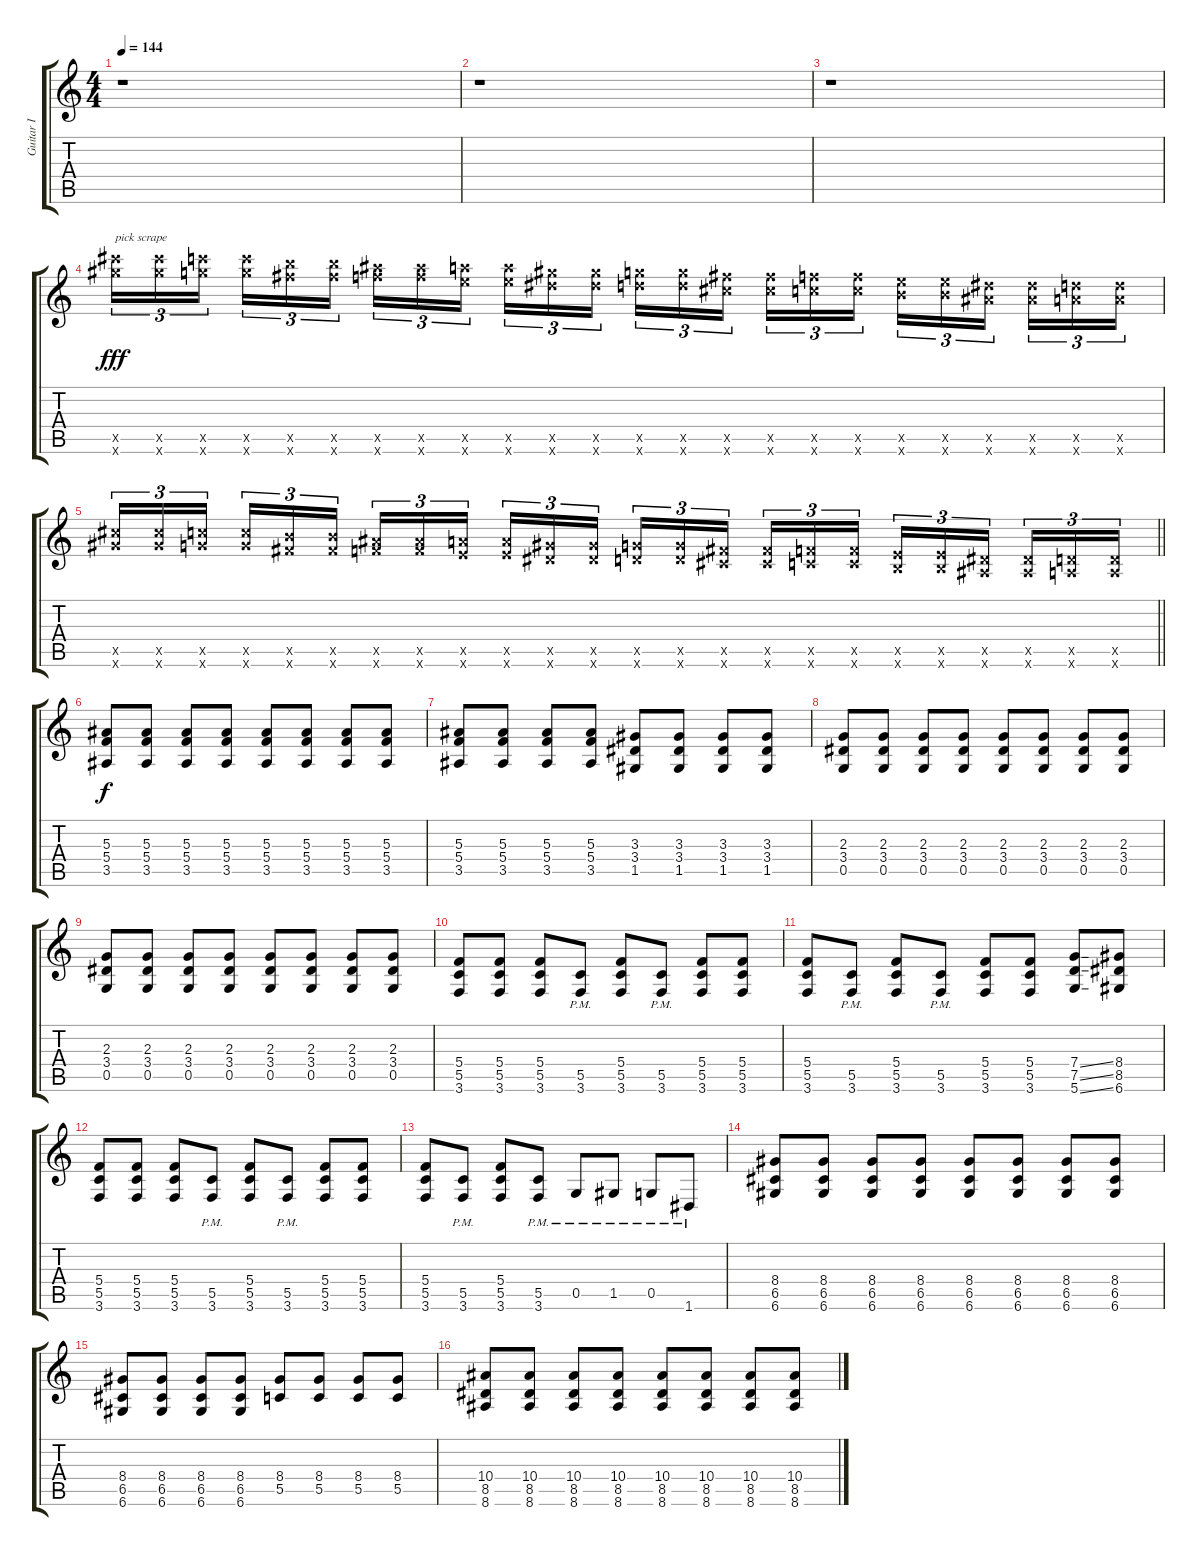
\track ("Guitar I" "Guitar I") {instrument overdrivenguitar}
\staff {score tabs}
\tuning (D4 A3 F3 C3 G2 D2) {hide}
\ts (4 4)
\tempo 144
\clef g2
\ks c
r.1{dy f} |
r.1 |
r.1 |
(30.5{x} 30.6{x}).16{tu (3 2) txt "pick scrape" dy fff instrument guitarfretnoise} (30.5{x} 30.6{x}).16{tu (3 2)} (29.5{x} 29.6{x}).16{tu (3 2) beam splitsecondary} (29.5{x} 29.6{x}).16{tu (3 2)} (28.5{x} 28.6{x}).16{tu (3 2)} (28.5{x} 28.6{x}).16{tu (3 2)} (27.5{x} 27.6{x}).16{tu (3 2)} (27.5{x} 27.6{x}).16{tu (3 2)} (26.5{x} 26.6{x}).16{tu (3 2) beam splitsecondary} (26.5{x} 26.6{x}).16{tu (3 2)} (25.5{x} 25.6{x}).16{tu (3 2)} (25.5{x} 25.6{x}).16{tu (3 2)} (24.5{x} 24.6{x}).16{tu (3 2)} (24.5{x} 24.6{x}).16{tu (3 2)} (23.5{x} 23.6{x}).16{tu (3 2) beam splitsecondary} (23.5{x} 23.6{x}).16{tu (3 2)} (22.5{x} 22.6{x}).16{tu (3 2)} (22.5{x} 22.6{x}).16{tu (3 2)} (21.5{x} 21.6{x}).16{tu (3 2)} (21.5{x} 21.6{x}).16{tu (3 2)} (20.5{x} 20.6{x}).16{tu (3 2) beam splitsecondary} (20.5{x} 20.6{x}).16{tu (3 2)} (19.5{x} 19.6{x}).16{tu (3 2)} (19.5{x} 19.6{x}).16{tu (3 2)} |
\barLineRight lightlight
(18.5{x} 18.6{x}).16{tu (3 2)} (18.5{x} 18.6{x}).16{tu (3 2)} (17.5{x} 17.6{x}).16{tu (3 2) beam splitsecondary} (17.5{x} 17.6{x}).16{tu (3 2)} (16.5{x} 16.6{x}).16{tu (3 2)} (16.5{x} 16.6{x}).16{tu (3 2)} (15.5{x} 15.6{x}).16{tu (3 2)} (15.5{x} 15.6{x}).16{tu (3 2)} (14.5{x} 14.6{x}).16{tu (3 2) beam splitsecondary} (14.5{x} 14.6{x}).16{tu (3 2)} (13.5{x} 13.6{x}).16{tu (3 2)} (13.5{x} 13.6{x}).16{tu (3 2)} (12.5{x} 12.6{x}).16{tu (3 2)} (12.5{x} 12.6{x}).16{tu (3 2)} (11.5{x} 11.6{x}).16{tu (3 2) beam splitsecondary} (11.5{x} 11.6{x}).16{tu (3 2)} (10.5{x} 10.6{x}).16{tu (3 2)} (10.5{x} 10.6{x}).16{tu (3 2)} (9.5{x} 9.6{x}).16{tu (3 2)} (9.5{x} 9.6{x}).16{tu (3 2)} (8.5{x} 8.6{x}).16{tu (3 2) beam splitsecondary} (8.5{x} 8.6{x}).16{tu (3 2)} (7.5{x} 7.6{x}).16{tu (3 2)} (7.5{x} 7.6{x}).16{tu (3 2)} |
(5.3 5.4 3.5).8{dy f instrument distortionguitar} (5.3 5.4 3.5).8 (5.3 5.4 3.5).8 (5.3 5.4 3.5).8 (5.3 5.4 3.5).8 (5.3 5.4 3.5).8 (5.3 5.4 3.5).8 (5.3 5.4 3.5).8 |
(5.3 5.4 3.5).8 (5.3 5.4 3.5).8 (5.3 5.4 3.5).8 (5.3 5.4 3.5).8 (3.3 3.4 1.5).8 (3.3 3.4 1.5).8 (3.3 3.4 1.5).8 (3.3 3.4 1.5).8 |
(2.3 3.4 0.5).8 (2.3 3.4 0.5).8 (2.3 3.4 0.5).8 (2.3 3.4 0.5).8 (2.3 3.4 0.5).8 (2.3 3.4 0.5).8 (2.3 3.4 0.5).8 (2.3 3.4 0.5).8 |
(2.3 3.4 0.5).8 (2.3 3.4 0.5).8 (2.3 3.4 0.5).8 (2.3 3.4 0.5).8 (2.3 3.4 0.5).8 (2.3 3.4 0.5).8 (2.3 3.4 0.5).8 (2.3 3.4 0.5).8 |
(5.4 5.5 3.6).8 (5.4 5.5 3.6).8 (5.4 5.5 3.6).8 (5.5{pm} 3.6{pm}).8 (5.4 5.5 3.6).8 (5.5{pm} 3.6{pm}).8 (5.4 5.5 3.6).8 (5.4 5.5 3.6).8 |
(5.4 5.5 3.6).8 (5.5{pm} 3.6{pm}).8 (5.4 5.5 3.6).8 (5.5{pm} 3.6{pm}).8 (5.4 5.5 3.6).8 (5.4 5.5 3.6).8 (7.4{ss} 7.5{ss} 5.6{ss}).8 (8.4 8.5 6.6).8 |
(5.4 5.5 3.6).8 (5.4 5.5 3.6).8 (5.4 5.5 3.6).8 (5.5{pm} 3.6{pm}).8 (5.4 5.5 3.6).8 (5.5{pm} 3.6{pm}).8 (5.4 5.5 3.6).8 (5.4 5.5 3.6).8 |
(5.4 5.5 3.6).8 (5.5{pm} 3.6{pm}).8 (5.4 5.5 3.6).8 (5.5{pm} 3.6{pm}).8 0.5{pm}.8 1.5{pm}.8 0.5{pm}.8 1.6{pm}.8 |
(8.4 6.5 6.6).8 (8.4 6.5 6.6).8 (8.4 6.5 6.6).8 (8.4 6.5 6.6).8 (8.4 6.5 6.6).8 (8.4 6.5 6.6).8 (8.4 6.5 6.6).8 (8.4 6.5 6.6).8 |
(8.4 6.5 6.6).8 (8.4 6.5 6.6).8 (8.4 6.5 6.6).8 (8.4 6.5 6.6).8 (8.4 5.5).8 (8.4 5.5).8 (8.4 5.5).8 (8.4 5.5).8 |
(10.4 8.5 8.6).8 (10.4 8.5 8.6).8 (10.4 8.5 8.6).8 (10.4 8.5 8.6).8 (10.4 8.5 8.6).8 (10.4 8.5 8.6).8 (10.4 8.5 8.6).8 (10.4 8.5 8.6).8
